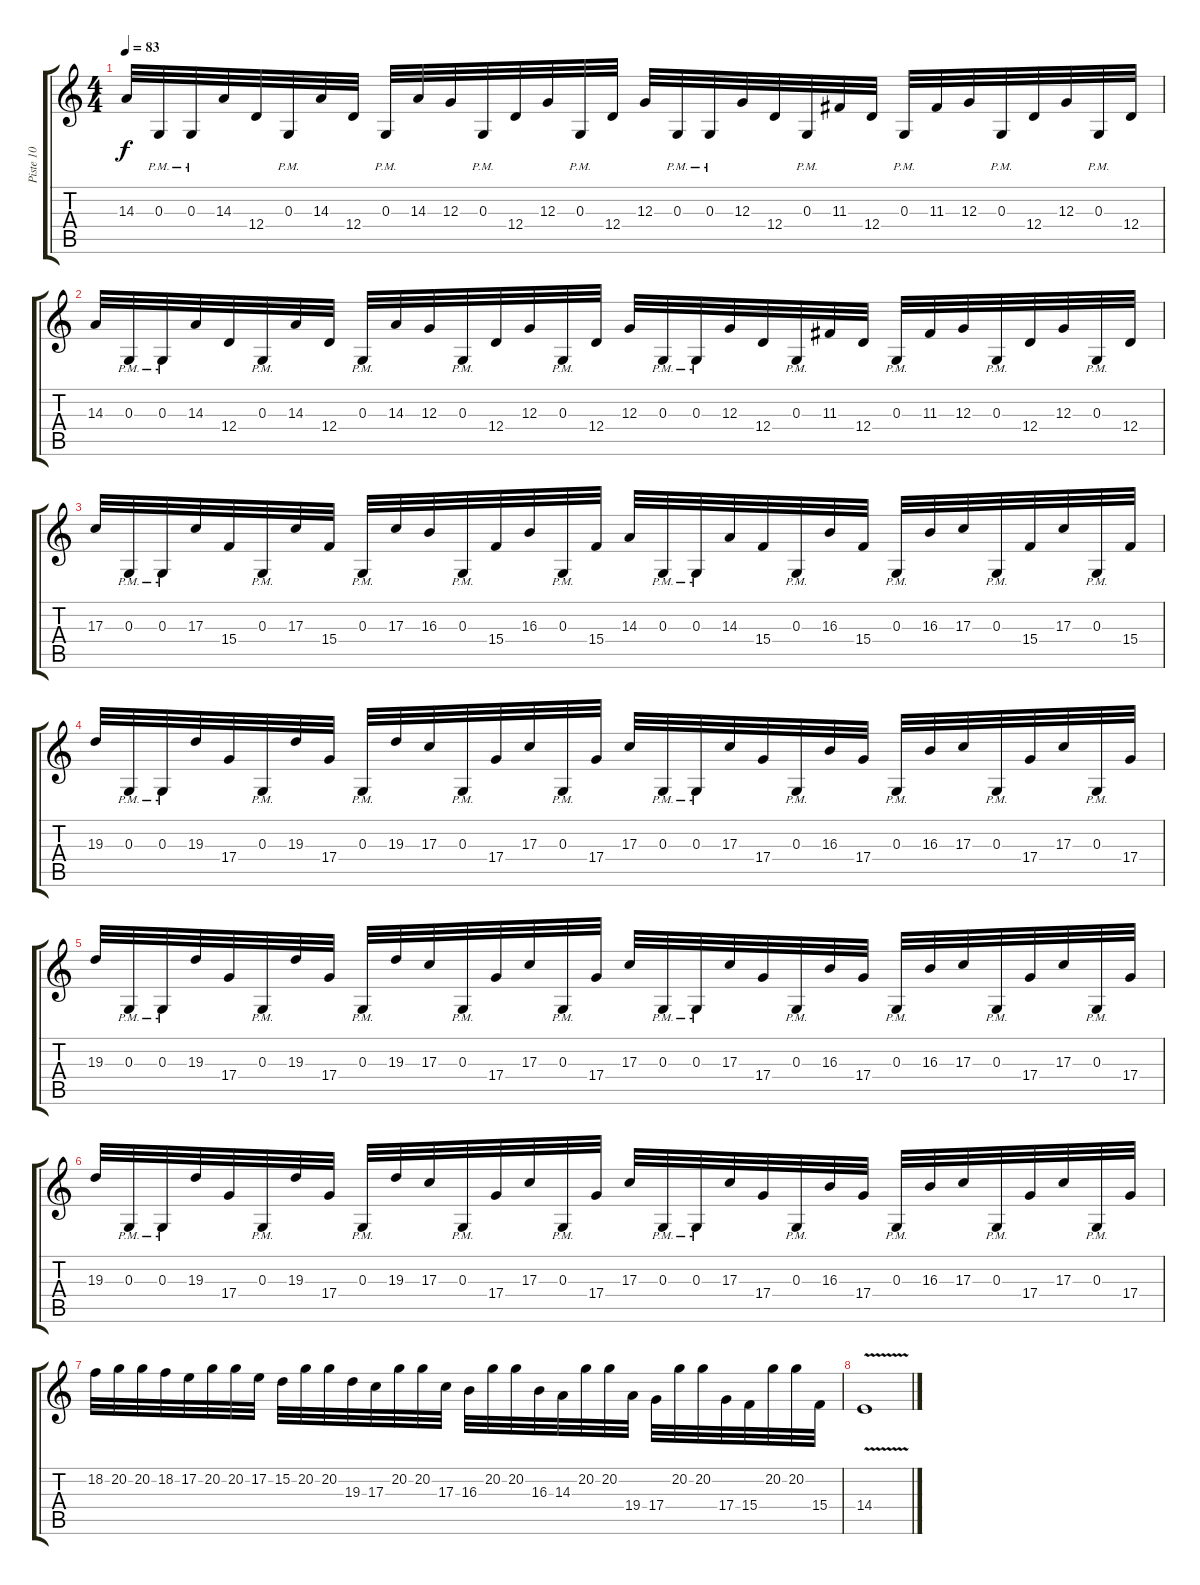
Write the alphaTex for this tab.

\track ("Piste 10" "Piste 10") {instrument stringensemble1}
\staff {score tabs}
\tuning (E4 B3 G3 D3 A2 E2) {hide}
\ts (4 4)
\tempo 83
\clef g2
\ks c
14.3.32{dy f} 0.3{pm}.32 0.3{pm}.32 14.3.32 12.4.32 0.3{pm}.32 14.3.32 12.4.32 0.3{pm}.32 14.3.32 12.3.32 0.3{pm}.32 12.4.32 12.3.32 0.3{pm}.32 12.4.32 12.3.32 0.3{pm}.32 0.3{pm}.32 12.3.32 12.4.32 0.3{pm}.32 11.3.32 12.4.32 0.3{pm}.32 11.3.32 12.3.32 0.3{pm}.32 12.4.32 12.3.32 0.3{pm}.32 12.4.32 |
14.3.32 0.3{pm}.32 0.3{pm}.32 14.3.32 12.4.32 0.3{pm}.32 14.3.32 12.4.32 0.3{pm}.32 14.3.32 12.3.32 0.3{pm}.32 12.4.32 12.3.32 0.3{pm}.32 12.4.32 12.3.32 0.3{pm}.32 0.3{pm}.32 12.3.32 12.4.32 0.3{pm}.32 11.3.32 12.4.32 0.3{pm}.32 11.3.32 12.3.32 0.3{pm}.32 12.4.32 12.3.32 0.3{pm}.32 12.4.32 |
17.3.32 0.3{pm}.32 0.3{pm}.32 17.3.32 15.4.32 0.3{pm}.32 17.3.32 15.4.32 0.3{pm}.32 17.3.32 16.3.32 0.3{pm}.32 15.4.32 16.3.32 0.3{pm}.32 15.4.32 14.3.32 0.3{pm}.32 0.3{pm}.32 14.3.32 15.4.32 0.3{pm}.32 16.3.32 15.4.32 0.3{pm}.32 16.3.32 17.3.32 0.3{pm}.32 15.4.32 17.3.32 0.3{pm}.32 15.4.32 |
19.3.32 0.3{pm}.32 0.3{pm}.32 19.3.32 17.4.32 0.3{pm}.32 19.3.32 17.4.32 0.3{pm}.32 19.3.32 17.3.32 0.3{pm}.32 17.4.32 17.3.32 0.3{pm}.32 17.4.32 17.3.32 0.3{pm}.32 0.3{pm}.32 17.3.32 17.4.32 0.3{pm}.32 16.3.32 17.4.32 0.3{pm}.32 16.3.32 17.3.32 0.3{pm}.32 17.4.32 17.3.32 0.3{pm}.32 17.4.32 |
19.3.32 0.3{pm}.32 0.3{pm}.32 19.3.32 17.4.32 0.3{pm}.32 19.3.32 17.4.32 0.3{pm}.32 19.3.32 17.3.32 0.3{pm}.32 17.4.32 17.3.32 0.3{pm}.32 17.4.32 17.3.32 0.3{pm}.32 0.3{pm}.32 17.3.32 17.4.32 0.3{pm}.32 16.3.32 17.4.32 0.3{pm}.32 16.3.32 17.3.32 0.3{pm}.32 17.4.32 17.3.32 0.3{pm}.32 17.4.32 |
19.3.32 0.3{pm}.32 0.3{pm}.32 19.3.32 17.4.32 0.3{pm}.32 19.3.32 17.4.32 0.3{pm}.32 19.3.32 17.3.32 0.3{pm}.32 17.4.32 17.3.32 0.3{pm}.32 17.4.32 17.3.32 0.3{pm}.32 0.3{pm}.32 17.3.32 17.4.32 0.3{pm}.32 16.3.32 17.4.32 0.3{pm}.32 16.3.32 17.3.32 0.3{pm}.32 17.4.32 17.3.32 0.3{pm}.32 17.4.32 |
18.2.32{balance 8} 20.2.32 20.2.32 18.2.32 17.2.32 20.2.32 20.2.32 17.2.32 15.2.32 20.2.32 20.2.32 19.3.32 17.3.32 20.2.32 20.2.32 17.3.32 16.3.32 20.2.32 20.2.32 16.3.32 14.3.32 20.2.32 20.2.32 19.4.32 17.4.32 20.2.32 20.2.32 17.4.32 15.4.32 20.2.32 20.2.32 15.4.32 |
14.4{v}.1
